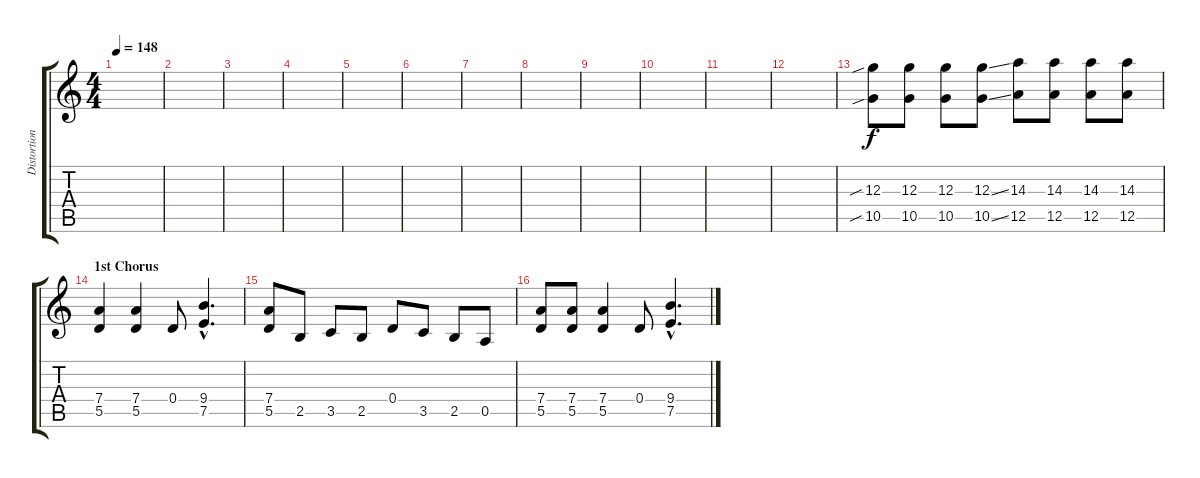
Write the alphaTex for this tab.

\track ("Distortion Guitar" "Distortion") {instrument distortionguitar}
\staff {score tabs}
\tuning (E4 B3 G3 D3 A2 E2) {hide}
\ts (4 4)
\tempo 148
\clef g2
\ks c
|
|
|
|
|
|
|
|
|
|
|
|
(12.3{sib} 10.5{sib}).8 (12.3 10.5).8 (12.3 10.5).8 (12.3{ss} 10.5{ss}).8 (14.3 12.5).8 (14.3 12.5).8 (14.3 12.5).8 (14.3 12.5).8 |
\section ("" "1st Chorus")
(7.4 5.5).4 (7.4 5.5).4 0.4.8 (9.4{hac} 7.5{hac}).4{d} |
(7.4 5.5).8 2.5.8 3.5.8 2.5.8 0.4.8 3.5.8 2.5.8 0.5.8 |
(7.4 5.5).8 (7.4 5.5).8 (7.4 5.5).4 0.4.8 (9.4{hac} 7.5{hac}).4{d}
